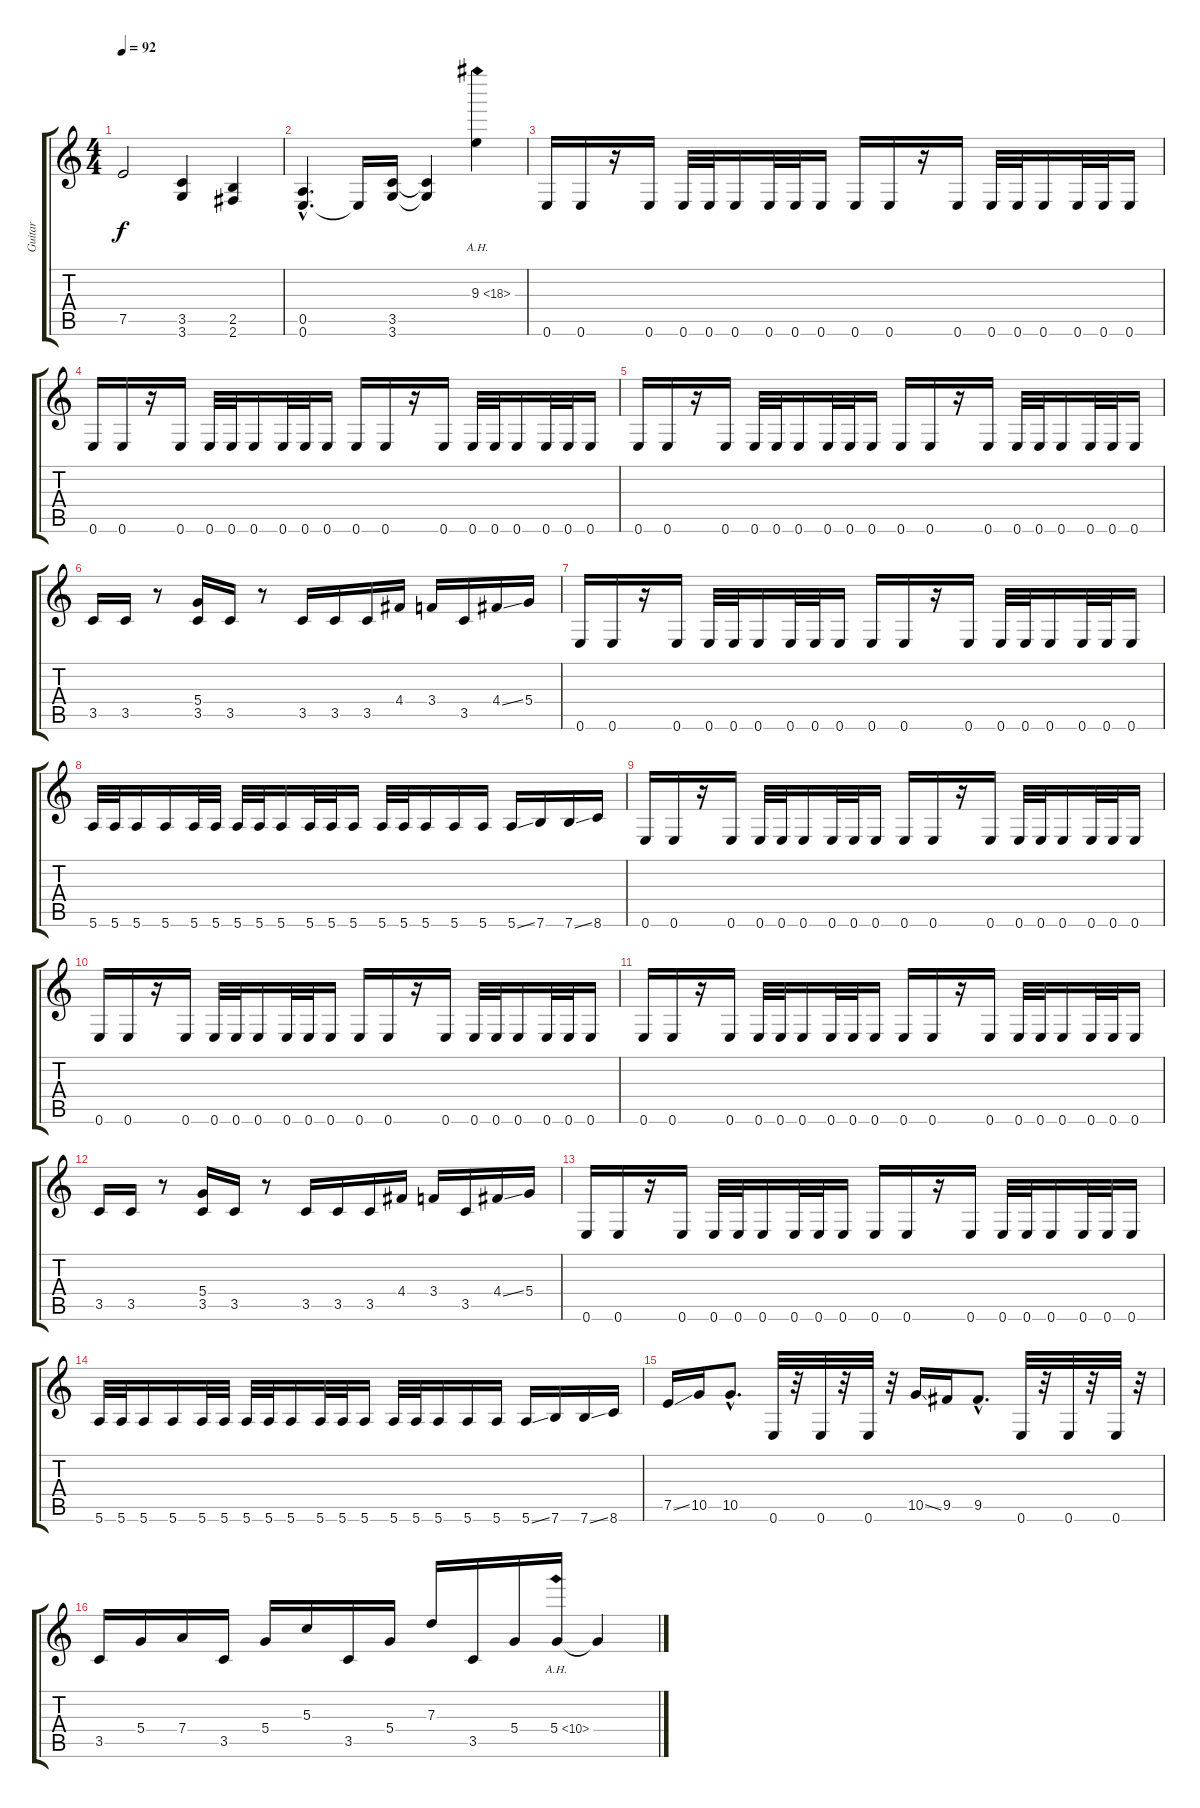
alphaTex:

\track ("Guitar" "Guitar") {instrument distortionguitar}
\staff {score tabs}
\tuning (E4 B3 G3 D3 A2 E2) {hide}
\ts (4 4)
\tempo 92
\clef g2
\ks c
7.5.2{dy f} (3.5 3.6).4 (2.5 2.6).4 |
(0.5{hac} 0.6{hac}).4{d} 0.6{t}.16 (3.5 3.6).16 (3.5{t} 3.6{t}).4 9.3{ah 9}.4 |
0.6.16 0.6.16 r.16 0.6.16 0.6.32 0.6.32 0.6.16 0.6.32 0.6.32 0.6.16 0.6.16 0.6.16 r.16 0.6.16 0.6.32 0.6.32 0.6.16 0.6.32 0.6.32 0.6.16 |
0.6.16 0.6.16 r.16 0.6.16 0.6.32 0.6.32 0.6.16 0.6.32 0.6.32 0.6.16 0.6.16 0.6.16 r.16 0.6.16 0.6.32 0.6.32 0.6.16 0.6.32 0.6.32 0.6.16 |
0.6.16 0.6.16 r.16 0.6.16 0.6.32 0.6.32 0.6.16 0.6.32 0.6.32 0.6.16 0.6.16 0.6.16 r.16 0.6.16 0.6.32 0.6.32 0.6.16 0.6.32 0.6.32 0.6.16 |
3.5.16 3.5.16 r.8 (5.4 3.5).16 3.5.16 r.8 3.5.16 3.5.16 3.5.16 4.4.16 3.4.16 3.5.16 4.4{ss}.16 5.4.16 |
0.6.16 0.6.16 r.16 0.6.16 0.6.32 0.6.32 0.6.16 0.6.32 0.6.32 0.6.16 0.6.16 0.6.16 r.16 0.6.16 0.6.32 0.6.32 0.6.16 0.6.32 0.6.32 0.6.16 |
5.6.32 5.6.32 5.6.16 5.6.16 5.6.32 5.6.32 5.6.32 5.6.32 5.6.16 5.6.32 5.6.32 5.6.16 5.6.32 5.6.32 5.6.16 5.6.16 5.6.16 5.6{ss}.16 7.6.16 7.6{ss}.16 8.6.16 |
0.6.16 0.6.16 r.16 0.6.16 0.6.32 0.6.32 0.6.16 0.6.32 0.6.32 0.6.16 0.6.16 0.6.16 r.16 0.6.16 0.6.32 0.6.32 0.6.16 0.6.32 0.6.32 0.6.16 |
0.6.16 0.6.16 r.16 0.6.16 0.6.32 0.6.32 0.6.16 0.6.32 0.6.32 0.6.16 0.6.16 0.6.16 r.16 0.6.16 0.6.32 0.6.32 0.6.16 0.6.32 0.6.32 0.6.16 |
0.6.16 0.6.16 r.16 0.6.16 0.6.32 0.6.32 0.6.16 0.6.32 0.6.32 0.6.16 0.6.16 0.6.16 r.16 0.6.16 0.6.32 0.6.32 0.6.16 0.6.32 0.6.32 0.6.16 |
3.5.16 3.5.16 r.8 (5.4 3.5).16 3.5.16 r.8 3.5.16 3.5.16 3.5.16 4.4.16 3.4.16 3.5.16 4.4{ss}.16 5.4.16 |
0.6.16 0.6.16 r.16 0.6.16 0.6.32 0.6.32 0.6.16 0.6.32 0.6.32 0.6.16 0.6.16 0.6.16 r.16 0.6.16 0.6.32 0.6.32 0.6.16 0.6.32 0.6.32 0.6.16 |
5.6.32 5.6.32 5.6.16 5.6.16 5.6.32 5.6.32 5.6.32 5.6.32 5.6.16 5.6.32 5.6.32 5.6.16 5.6.32 5.6.32 5.6.16 5.6.16 5.6.16 5.6{ss}.16 7.6.16 7.6{ss}.16 8.6.16 |
7.5{ss}.16 10.5.16 10.5{hac}.8{d} 0.6.32 r.32 0.6.32 r.32 0.6.32 r.32 10.5{ss}.16 9.5.16 9.5{hac}.8{d} 0.6.32 r.32 0.6.32 r.32 0.6.32 r.32 |
3.5.16 5.4.16 7.4.16 3.5.16 5.4.16 5.3.16 3.5.16 5.4.16 7.3.16 3.5.16 5.4.16 5.4{ah 5}.16 5.4{t}.4
